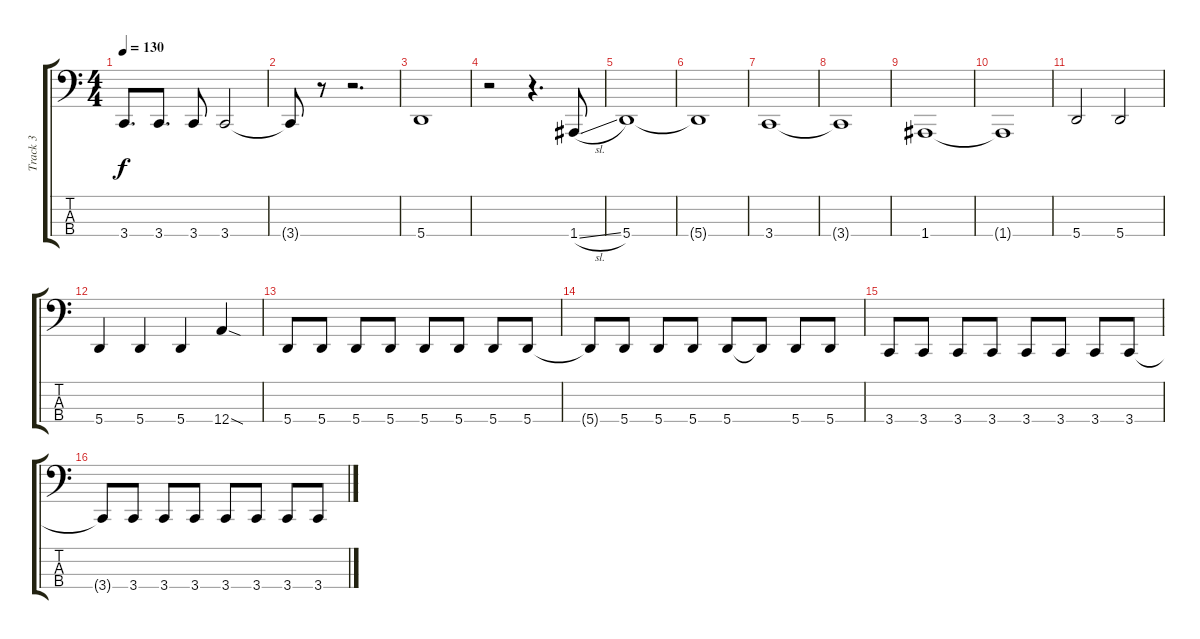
\track ("Track 3" "Track 3") {instrument electricbasspick}
\staff {score tabs}
\tuning (D2 A1 E1 A0) {hide}
\ts (4 4)
\tempo 130
\clef f4
\ks c
3.4.8{d dy f} 3.4.8{d} 3.4.8 3.4.2 |
3.4{t}.8 r.8 r.2{d} |
5.4.1 |
r.2 r.4{d} 1.4{sl}.8 |
5.4.1 |
5.4{t}.1 |
3.4.1 |
3.4{t}.1 |
1.4.1 |
1.4{t}.1 |
5.4.2 5.4.2 |
5.4.4 5.4.4 5.4.4 12.4{sod}.4 |
5.4.8 5.4.8 5.4.8 5.4.8 5.4.8 5.4.8 5.4.8 5.4.8 |
5.4{t}.8 5.4.8 5.4.8 5.4.8 5.4.8 5.4{t}.8 5.4.8 5.4.8 |
3.4.8 3.4.8 3.4.8 3.4.8 3.4.8 3.4.8 3.4.8 3.4.8 |
3.4{t}.8 3.4.8 3.4.8 3.4.8 3.4.8 3.4.8 3.4.8 3.4.8
